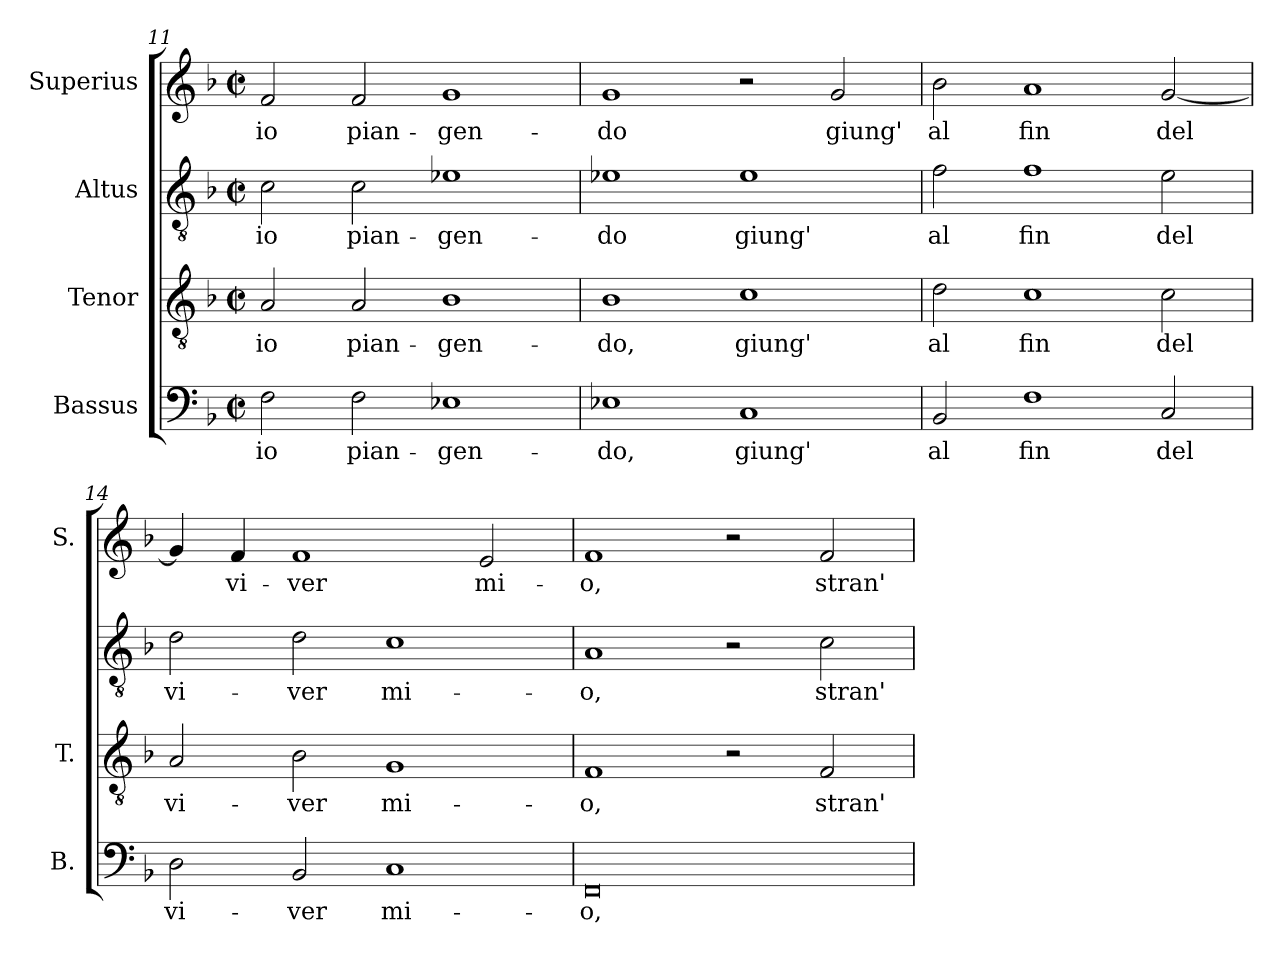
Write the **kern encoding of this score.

**kern	**text	**kern	**text	**kern	**text	**kern	**text
*part4	*part4	*part3	*part3	*part2	*part2	*part1	*part1
*staff4	*staff4	*staff3	*staff3	*staff2	*staff2	*staff1	*staff1
*I"Bassus	*	*I"Tenor	*	*I"Altus	*	*I"Superius	*
*I'B.	*	*I'T.	*	*	*	*I'S.	*
!!LO:PB:g=z
*clefF4	*	*clefGv2	*	*clefGv2	*	*clefG2	*
*	*	*ITrd7c12	*	*ITrd7c12	*	*	*
*k[b-]	*	*k[b-]	*	*k[b-]	*	*k[b-]	*
*F:	*	*F:	*	*F:	*	*F:	*
*M2/2	*	*M2/2	*	*M2/2	*	*M2/2	*
*met(c|)	*	*met(c|)	*	*met(c|)	*	*met(c|)	*
=11	=11	=11	=11	=11	=11	=11	=11
!	!LO:LY:b:color=#000000	!	!	!	!	!	!
!	!	!	!LO:LY:b:color=#000000	!	!	!	!
!	!	!	!	!	!LO:LY:b:color=#000000	!	!
!	!	!	!	!	!	!	!LO:LY:b:color=#000000
2Fi\	io	2AAi/	io	2Ci\	io	2fi/	io
!	!LO:LY:b:color=#000000	!	!	!	!	!	!
!	!	!	!LO:LY:b:color=#000000	!	!	!	!
!	!	!	!	!	!LO:LY:b:color=#000000	!	!
!	!	!	!	!	!	!	!LO:LY:b:color=#000000
2Fi\	pian-	2AAi/	pian-	2Ci\	pian-	2fi/	pian-
!	!LO:LY:b:color=#000000	!	!	!	!	!	!
!	!	!	!LO:LY:b:color=#000000	!	!	!	!
!	!	!	!	!	!LO:LY:b:color=#000000	!	!
!	!	!	!	!	!	!	!LO:LY:b:color=#000000
1E-Xi	-gen-	1BB-i	-gen-	1E-Xi	-gen-	1gi	-gen-
=12	=12	=12	=12	=12	=12	=12	=12
!	!LO:LY:b:color=#000000	!	!	!	!	!	!
!	!	!	!LO:LY:b:color=#000000	!	!	!	!
!	!	!	!	!	!LO:LY:b:color=#000000	!	!
!	!	!	!	!	!	!	!LO:LY:b:color=#000000
1E-Xi	-do,	1BB-i	-do,	1E-Xi	-do	1gi	-do
!	!LO:LY:b:color=#000000	!	!	!	!	!	!
!	!	!	!LO:LY:b:color=#000000	!	!	!	!
!	!	!	!	!	!LO:LY:b:color=#000000	!	!
1Ci	giung'	1Ci	giung'	1E-i	giung'	2r	.
!	!	!	!	!	!	!	!LO:LY:b:color=#000000
.	.	.	.	.	.	2gi/	giung'
=13	=13	=13	=13	=13	=13	=13	=13
!	!LO:LY:b:color=#000000	!	!	!	!	!	!
!	!	!	!LO:LY:b:color=#000000	!	!	!	!
!	!	!	!	!	!LO:LY:b:color=#000000	!	!
!	!	!	!	!	!	!	!LO:LY:b:color=#000000
2BB-i/	al	2Di\	al	2Fi\	al	2b-i\	al
!	!LO:LY:b:color=#000000	!	!	!	!	!	!
!	!	!	!LO:LY:b:color=#000000	!	!	!	!
!	!	!	!	!	!LO:LY:b:color=#000000	!	!
!	!	!	!	!	!	!	!LO:LY:b:color=#000000
1Fi	fin	1Ci	fin	1Fi	fin	1ai	fin
!	!LO:LY:b:color=#000000	!	!	!	!	!	!
!	!	!	!LO:LY:b:color=#000000	!	!	!	!
!	!	!	!	!	!LO:LY:b:color=#000000	!	!
!	!	!	!	!	!	!	!LO:LY:b:color=#000000
2Ci/	del	2Ci\	del	2Ei\	del	[<2gi/	del
=14	=14	=14	=14	=14	=14	=14	=14
!	!LO:LY:b:color=#000000	!	!	!	!	!	!
!	!	!	!LO:LY:b:color=#000000	!	!	!	!
!	!	!	!	!	!LO:LY:b:color=#000000	!	!
2Di\	vi-	2AAi/	vi-	2Di\	vi-	4gi/]	.
!	!	!	!	!	!	!	!LO:LY:b:color=#000000
.	.	.	.	.	.	4fi/	vi-
!	!LO:LY:b:color=#000000	!	!	!	!	!	!
!	!	!	!LO:LY:b:color=#000000	!	!	!	!
!	!	!	!	!	!LO:LY:b:color=#000000	!	!
!	!	!	!	!	!	!	!LO:LY:b:color=#000000
2BB-i/	-ver	2BB-i\	-ver	2Di\	-ver	1fi	-ver
!	!LO:LY:b:color=#000000	!	!	!	!	!	!
!	!	!	!LO:LY:b:color=#000000	!	!	!	!
!	!	!	!	!	!LO:LY:b:color=#000000	!	!
1Ci	mi-	1GGi	mi-	1Ci	mi-	.	.
!	!	!	!	!	!	!	!LO:LY:b:color=#000000
.	.	.	.	.	.	2ei/	mi-
=15	=15	=15	=15	=15	=15	=15	=15
!	!LO:LY:b:color=#000000	!	!	!	!	!	!
!	!	!	!LO:LY:b:color=#000000	!	!	!	!
!	!	!	!	!	!LO:LY:b:color=#000000	!	!
!	!	!	!	!	!	!	!LO:LY:b:color=#000000
0FFi	-o,	1FFi	-o,	1AAi	-o,	1fi	-o,
.	.	2r	.	2r	.	2r	.
!	!	!	!LO:LY:b:color=#000000	!	!	!	!
!	!	!	!	!	!LO:LY:b:color=#000000	!	!
!	!	!	!	!	!	!	!LO:LY:b:color=#000000
.	.	2FFi/	stran'	2Ci\	stran'	2fi/	stran'
=	=	=	=	=	=	=	=
*-	*-	*-	*-	*-	*-	*-	*-
